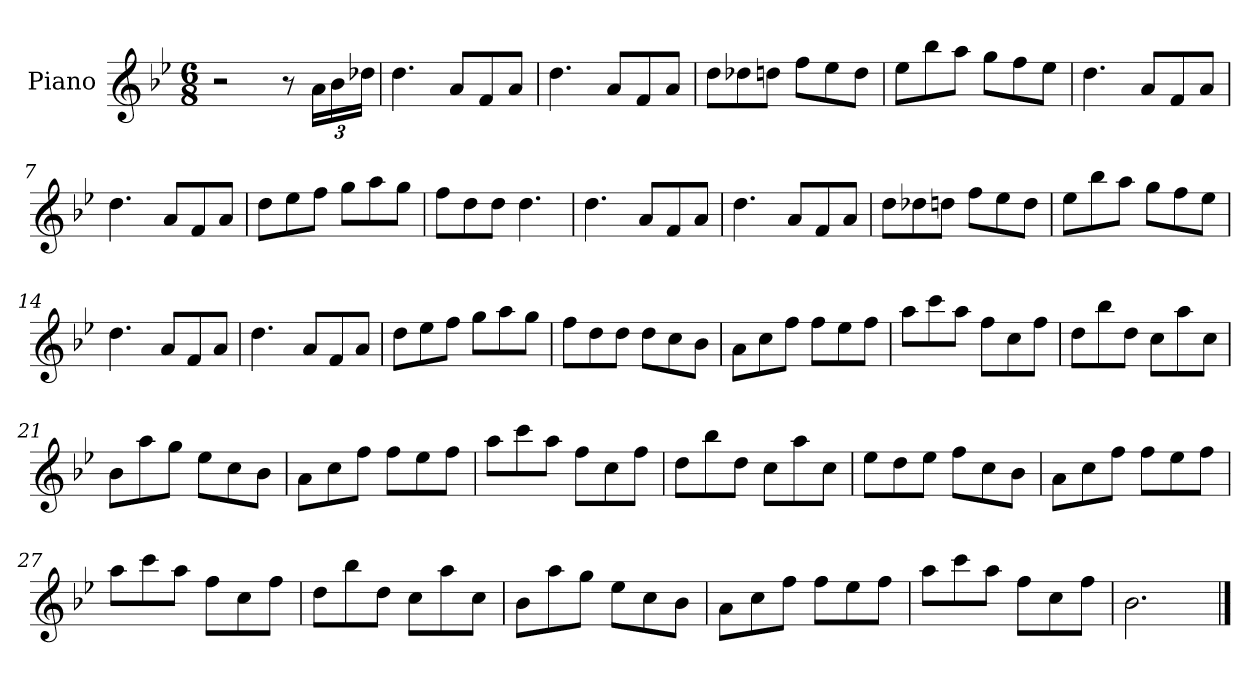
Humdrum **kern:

**kern
*part1
*staff1
*I"Piano
*I'Pno
*clefG2
*k[b-e-]
*M6/8
=1
2r
8r
*Xbrackettup
24a\LL
24b-\
24dd-X\JJ
=2
4.dd\
8a/L
8f/
8a/J
=3
4.dd\
8a/L
8f/
8a/J
=4
8dd\L
8dd-X\
8ddn\J
8ff\L
8ee-\
8dd\J
=5
8ee-\L
8bb-\
8aa\J
8gg\L
8ff\
8ee-\J
=6
4.dd\
8a/L
8f/
8a/J
=7
4.dd\
8a/L
8f/
8a/J
=8
8dd\L
8ee-\
8ff\J
8gg\L
8aa\
8gg\J
=9
8ff\L
8dd\
8dd\J
4.dd\
=10
4.dd\
8a/L
8f/
8a/J
=11
4.dd\
8a/L
8f/
8a/J
=12
8dd\L
8dd-X\
8ddn\J
8ff\L
8ee-\
8dd\J
=13
8ee-\L
8bb-\
8aa\J
8gg\L
8ff\
8ee-\J
=14
4.dd\
8a/L
8f/
8a/J
=15
4.dd\
8a/L
8f/
8a/J
=16
8dd\L
8ee-\
8ff\J
8gg\L
8aa\
8gg\J
=17
8ff\L
8dd\
8dd\J
8dd\L
8cc\
8b-\J
=18
8a\L
8cc\
8ff\J
8ff\L
8ee-\
8ff\J
=19
8aa\L
8ccc\
8aa\J
8ff\L
8cc\
8ff\J
=20
8dd\L
8bb-\
8dd\J
8cc\L
8aa\
8cc\J
=21
8b-\L
8aa\
8gg\J
8ee-\L
8cc\
8b-\J
=22
8a\L
8cc\
8ff\J
8ff\L
8ee-\
8ff\J
=23
8aa\L
8ccc\
8aa\J
8ff\L
8cc\
8ff\J
=24
8dd\L
8bb-\
8dd\J
8cc\L
8aa\
8cc\J
=25
8ee-\L
8dd\
8ee-\J
8ff\L
8cc\
8b-\J
=26
8a\L
8cc\
8ff\J
8ff\L
8ee-\
8ff\J
=27
8aa\L
8ccc\
8aa\J
8ff\L
8cc\
8ff\J
=28
8dd\L
8bb-\
8dd\J
8cc\L
8aa\
8cc\J
=29
8b-\L
8aa\
8gg\J
8ee-\L
8cc\
8b-\J
=30
8a\L
8cc\
8ff\J
8ff\L
8ee-\
8ff\J
=31
8aa\L
8ccc\
8aa\J
8ff\L
8cc\
8ff\J
=32
2.b-\
==
*-
